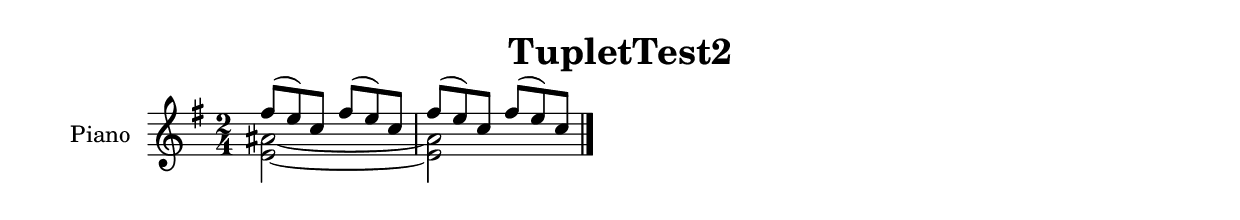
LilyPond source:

\version "2.24.4"

\header {
  workCreditTypeTitle = "TupletTest2"
  title               = "TupletTest2"
}

\paper {
  % horizontal-shift = 0.0\mm
  % indent = 0.0\mm
  % short-indent = 0.0\mm
  
  % markup-system-spacing-padding = 0.0\mm
  % between-system-space = 0.0\mm
  % page-top-space = 0.0\mm
  
  % page-count = -1
  % system-count = -1
  
  % oddHeaderMarkup = ""
  % evenHeaderMarkup = ""
  % oddFooterMarkup = ""
  % evenFooterMarkup = ""
}

\layout {
  \context { \Score
    autoBeaming = ##f % to display tuplets brackets
  }
  \context { \Voice
  }
}

Part_POne_Staff_One_Voice_One = \absolute {
  \language "nederlands"
  
  %{ begin kMeasureKindOverFlowing, measure 1, % measureCurrentPositionInMeasure: pim 1/1 %}
  
  \clef "treble"
  \key e \minor
  \numericTimeSignature \time 2/4
  \once \omit TupletBracket
  \once \omit TupletNumber
  \tuplet 3/2 {  %{ tupletNumber: 1, tupleFactor: 3/2, line 48 %}  \stemUp fis''8 [  %{ beam 1, line 62 %}
  ( e'' ) c'' ]  %{ beam 1, line 136 %}
  } \once \omit TupletBracket
  \once \omit TupletNumber
  \tuplet 3/2 {  %{ tupletNumber: 1, tupleFactor: 3/2, line 141 %}  fis''8 [  %{ beam 1, line 155 %}
  ( e'' ) c'' ]  %{ beam 1, line 192 %}
  }
  %{ end kMeasureKindOverFlowing, measure  %}
  
  %{ begin kMeasureKindOverFlowing, measure 2, % measureCurrentPositionInMeasure: pim 1/1 %}
  \once \omit TupletBracket
  \once \omit TupletNumber
  \tuplet 3/2 {  %{ tupletNumber: 1, tupleFactor: 3/2, line 200 %}  fis''8 [  %{ beam 1, line 214 %}
  ( e'' ) c'' ]  %{ beam 1, line 287 %}
  } \once \omit TupletBracket
  \once \omit TupletNumber
  \tuplet 3/2 {  %{ tupletNumber: 1, tupleFactor: 3/2, line 292 %}  fis''8 [  %{ beam 1, line 306 %}
  ( e'' ) c'' ]  %{ beam 1, line 343 %}
  }
  \bar "|."  %{ b333 visitStart (S_msrBarLine& elt) %}
  
  %{ end kMeasureKindOverFlowing, measure  %}
}

Part_POne_Staff_One_Voice_Two = \absolute {
  \language "nederlands"
  
  \clef "treble"
  \key e \minor
  \numericTimeSignature \time 2/4
  \stemDown  < e' ~  ais'! ~  > 2  < e' ais' > 2
  \bar "|."  %{ b333 visitStart (S_msrBarLine& elt) %}
   | % 3
  \barNumberCheck #3
}

\book {

  \score {
    <<
    
      
      
      
      <<
      
        \new Staff  = "Part_POne_Staff_One"
        \with {
          instrumentName = "Piano"
          shortInstrumentName = "Pno."
        }
        <<
          \context Voice = "Part_POne_Staff_One_Voice_One" <<
            \voiceOne % out of 2 regular voices
            \Part_POne_Staff_One_Voice_One
          >>
          \context Voice = "Part_POne_Staff_One_Voice_Two" <<
            \voiceTwo % out of 2 regular voices
            \Part_POne_Staff_One_Voice_Two
          >>
        >>
      
      
      >>
    
    >>
    
    \layout {
      \context { \Score
        autoBeaming = ##f % to display tuplets brackets
      }
      \context { \Voice
      }
    }
    
    \midi {
      \tempo 16 = 360
    }
  }
  
}
